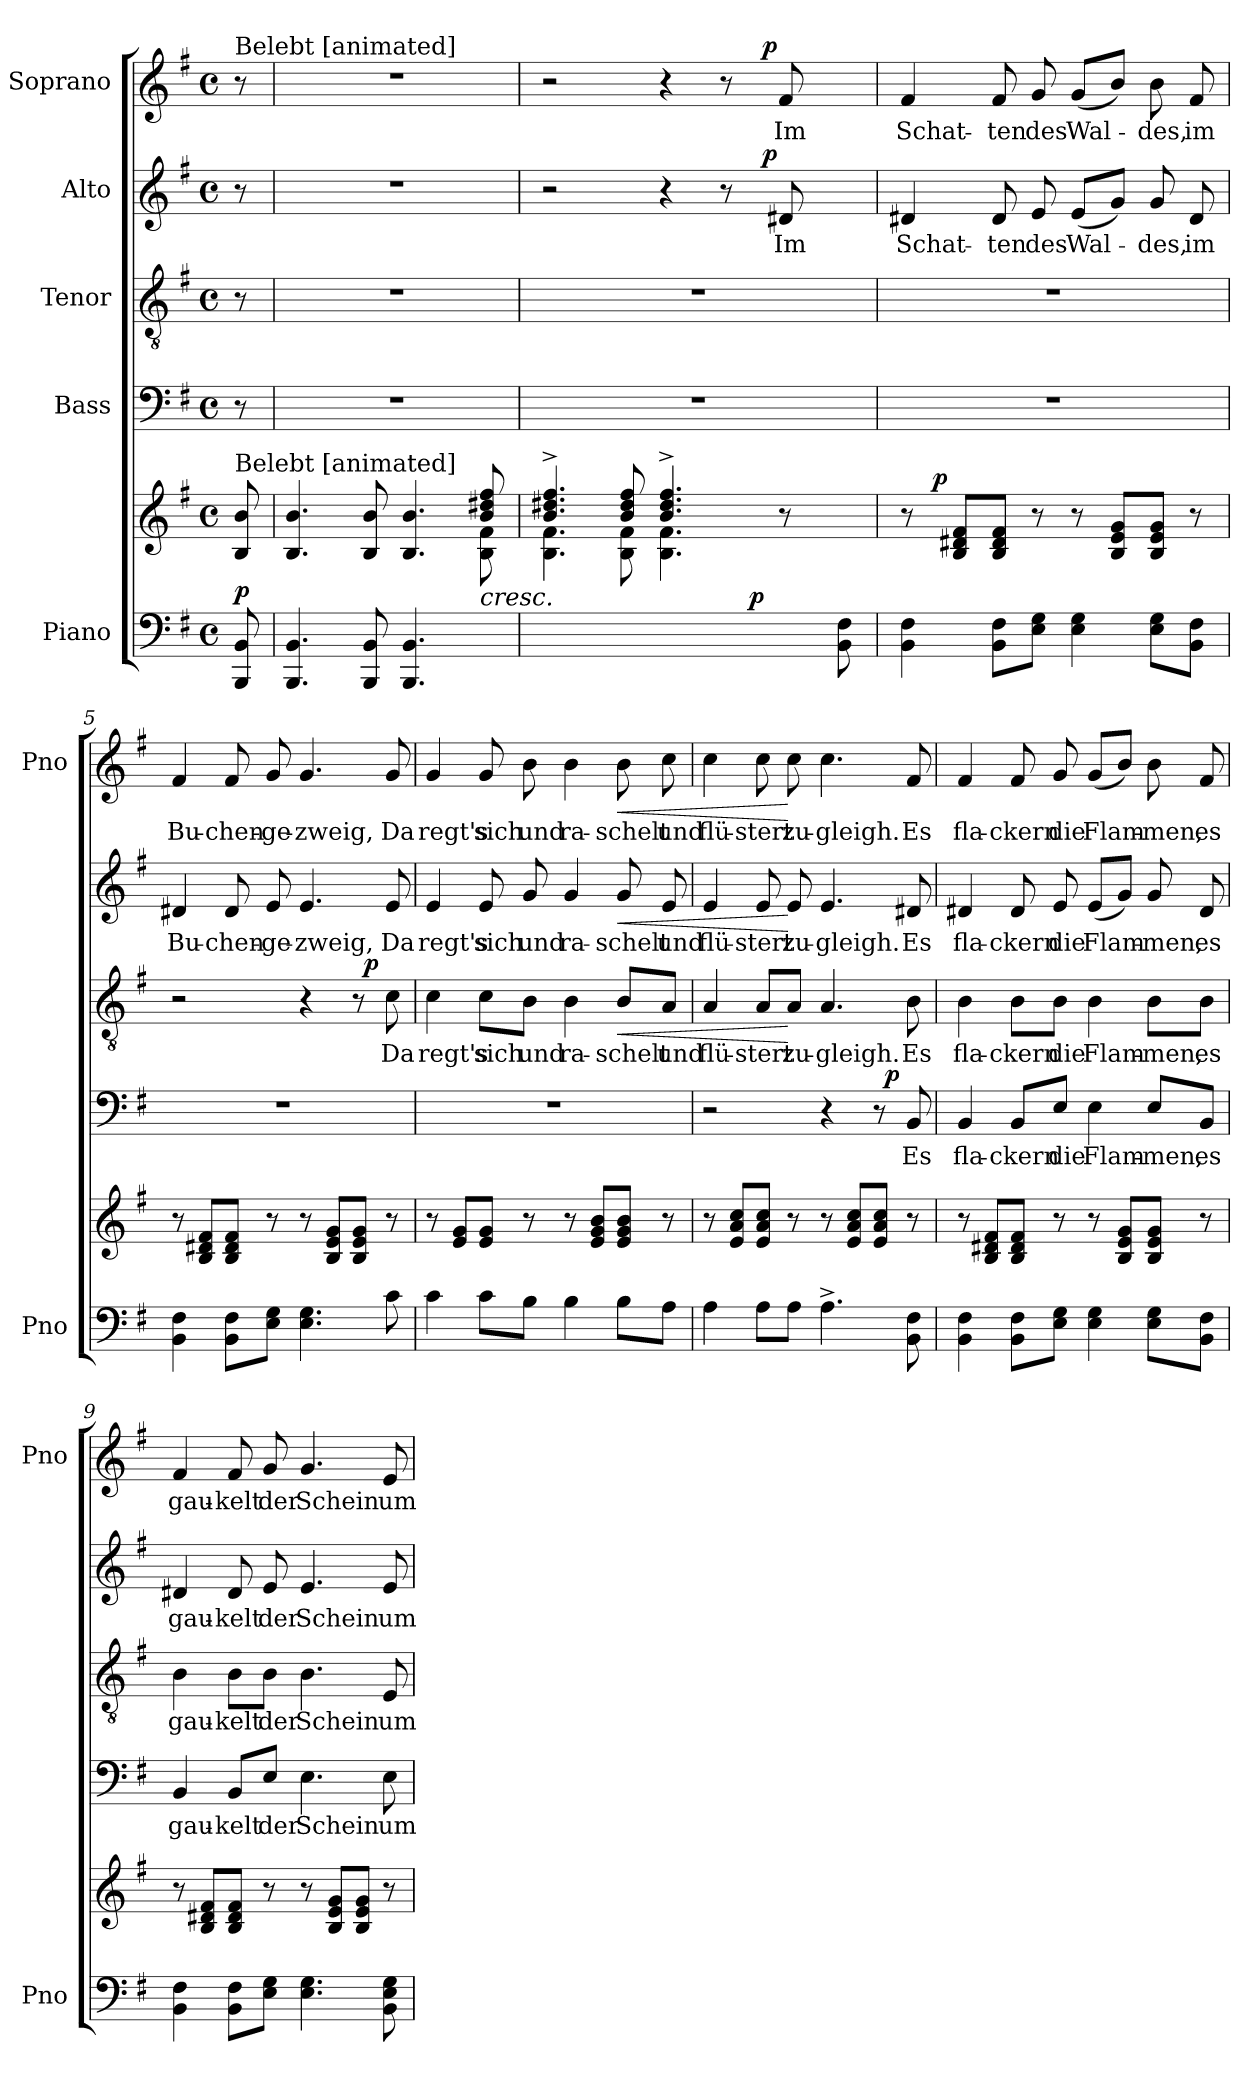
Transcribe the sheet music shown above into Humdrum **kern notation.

**kern	**kern	**dynam	**kern	**text	**dynam	**kern	**text	**dynam	**kern	**text	**dynam	**kern	**text	**dynam
*part5	*part5	*part5	*part4	*part4	*part4	*part3	*part3	*part3	*part2	*part2	*part2	*part1	*part1	*part1
*staff6	*staff5	*staff5/6	*staff4	*staff4	*staff4	*staff3	*staff3	*staff3	*staff2	*staff2	*staff2	*staff1	*staff1	*staff1
*I"Piano	*	*	*I"Bass	*	*	*I"Tenor	*	*	*I"Alto	*	*	*I"Soprano	*	*
*I'Pno	*	*	*	*	*	*	*	*	*	*	*	*I'Pno	*	*
*clefF4	*clefG2	*	*clefF4	*	*	*clefGv2	*	*	*clefG2	*	*	*clefG2	*	*
*k[f#]	*k[f#]	*	*k[f#]	*	*	*k[f#]	*	*	*k[f#]	*	*	*k[f#]	*	*
*e:	*e:	*	*e:	*	*	*e:	*	*	*e:	*	*	*e:	*	*
*M4/4	*M4/4	*	*M4/4	*	*	*M4/4	*	*	*M4/4	*	*	*M4/4	*	*
*met(c)	*met(c)	*	*met(c)	*	*	*met(c)	*	*	*met(c)	*	*	*met(c)	*	*
=1	=1	=1	=1	=1	=1	=1	=1	=1	=1	=1	=1	=1	=1	=1
!	!	!	!	!	!	!	!	!	!	!	!	!LO:TX:a:t=Belebt [animated]	!	!
!	!LO:TX:a:t=Belebt [animated]	!	!	!	!	!	!	!	!	!	!	!	!	!
!	!	!LO:DY:a=2	!	!	!	!	!	!	!	!	!	!	!	!
8BBB/ 8BB/	8B/ 8b/	p	8r	.	.	8r	.	.	8r	.	.	8r	.	.
=2	=2	=2	=2	=2	=2	=2	=2	=2	=2	=2	=2	=2	=2	=2
*	*^	*	*	*	*	*	*	*	*	*	*	*	*	*
4.BBB/ 4.BB/	4.B/ 4.b/	2..ryy	.	1r	.	.	1r	.	.	1r	.	.	1r	.	.
8BBB/ 8BB/	8B/ 8b/	.	.	.	.	.	.	.	.	.	.	.	.	.	.
4.BBB/ 4.BB/	4.B/ 4.b/	.	.	.	.	.	.	.	.	.	.	.	.	.	.
!	!	!	!LO:HP:b	!	!	!	!	!	!	!	!	!	!	!	!
8ryy	8b/ 8dd#X/ 8ff#/	8B\ 8f#\	<	.	.	.	.	.	.	.	.	.	.	.	.
=3	=3	=3	=3	=3	=3	=3	=3	=3	=3	=3	=3	=3	=3	=3	=3
*	*	*	*	*	*	*	*	*	*	*^	*	*	*^	*	*
96%79ryy	4.b/^> 4.dd#X/^> 4.ff#/^>	4.B\ 4.f#\	.	1r	.	.	1r	.	.	2r	2ryy	.	.	2r	2ryy	.	.
.	8b/ 8dd#/ 8ff#/	8B\ 8f#\	.	.	.	.	.	.	.	.	.	.	.	.	.	.	.
.	4.b/^> 4.dd#/^> 4.ff#/^>	4.B\ 4.f#\	.	.	.	.	.	.	.	4r	4ryy	.	.	4r	4ryy	.	.
.	.	.	.	.	.	.	.	.	.	8r	16.ryy	.	.	8r	16.ryy	.	.
!	!	!	!LO:DY:a=2	!	!	!	!	!	!	!	!	!	!	!	!	!	!
96%5ryy	.	.	p	.	.	.	.	.	.	.	.	.	.	.	.	.	.
!	!	!	!	!	!	!	!	!	!	!	!	!	!LO:DY:a	!	!	!	!LO:DY:a
.	.	.	.	.	.	.	.	.	.	.	8ryy	.	p	.	8ryy	.	p
8BB\ 8F#\	8r	8ryy	[	.	.	.	.	.	.	8d#X/	.	Im	.	8f#/	.	Im	.
.	.	.	.	.	.	.	.	.	.	.	32ryy	.	.	.	32ryy	.	.
*	*	*	*	*	*	*	*	*	*	*v	*v	*	*	*	*	*	*
*	*	*	*	*	*	*	*	*	*	*	*	*	*v	*v	*	*
=4	=4	=4	=4	=4	=4	=4	=4	=4	=4	=4	=4	=4	=4	=4	=4
4BB\ 4F#\	8r	12ryy	.	1r	.	.	1r	.	.	4d#X/	Schat-	.	4f#/	Schat-	.
!	!	!	!LO:DY:a	!	!	!	!	!	!	!	!	!	!	!	!
.	.	3%2ryy	p	.	.	.	.	.	.	.	.	.	.	.	.
.	8B/ 8d#X/ 8f#/L	.	.	.	.	.	.	.	.	.	.	.	.	.	.
8BB\ 8F#\L	8B/ 8d#/ 8f#/J	.	.	.	.	.	.	.	.	8d#/	-ten	.	8f#/	-ten	.
8E\ 8G\J	8r	.	.	.	.	.	.	.	.	8e/	des	.	8g/	des	.
4E\ 4G\	8r	.	.	.	.	.	.	.	.	(8e/L	Wal-	.	(8g/L	Wal-	.
.	8B/ 8e/ 8g/L	.	.	.	.	.	.	.	.	8g/J)	.	.	8b/J)	.	.
8E\ 8G\L	8B/ 8e/ 8g/J	6.ryy	.	.	.	.	.	.	.	8g/	-des,	.	8b\	-des,	.
8BB\ 8F#\J	8r	.	.	.	.	.	.	.	.	8d#/	im	.	8f#/	im	.
*	*v	*v	*	*	*	*	*	*	*	*	*	*	*	*	*
=5	=5	=5	=5	=5	=5	=5	=5	=5	=5	=5	=5	=5	=5	=5
*	*	*	*	*	*	*^	*	*	*	*	*	*	*	*
4BB\ 4F#\	8r	.	1r	.	.	2r	2ryy	.	.	4d#X/	Bu-	.	4f#/	Bu-	.
.	8B/ 8d#X/ 8f#/L	.	.	.	.	.	.	.	.	.	.	.	.	.	.
8BB\ 8F#\L	8B/ 8d#/ 8f#/J	.	.	.	.	.	.	.	.	8d#/	-chen-	.	8f#/	-chen-	.
8E\ 8G\J	8r	.	.	.	.	.	.	.	.	8e/	-ge-	.	8g/	-ge-	.
4.E\ 4.G\	8r	.	.	.	.	4r	4ryy	.	.	4.e/	-zweig,	.	4.g/	-zweig,	.
.	8B/ 8e/ 8g/L	.	.	.	.	.	.	.	.	.	.	.	.	.	.
.	8B/ 8e/ 8g/J	.	.	.	.	8r	32ryy	.	.	.	.	.	.	.	.
!	!	!	!	!	!	!	!	!	!LO:DY:a	!	!	!	!	!	!
.	.	.	.	.	.	.	8..ryy	.	p	.	.	.	.	.	.
8c\	8r	.	.	.	.	8c\	.	Da	.	8e/	Da	.	8g/	Da	.
*	*	*	*	*	*	*v	*v	*	*	*	*	*	*	*	*
!!LO:LB:g=z
=6	=6	=6	=6	=6	=6	=6	=6	=6	=6	=6	=6	=6	=6	=6
4c\	8r	.	1r	.	.	4c\	regt's	.	4e/	regt's	.	4g/	regt's	.
.	8e/ 8g/L	.	.	.	.	.	.	.	.	.	.	.	.	.
8c\L	8e/ 8g/J	.	.	.	.	8c\L	sich	.	8e/	sich	.	8g/	sich	.
8B\J	8r	.	.	.	.	8B\J	und	.	8g/	und	.	8b\	und	.
4B\	8r	.	.	.	.	4B\	ra-	.	4g/	ra-	.	4b\	ra-	.
.	8e/ 8g/ 8b/L	.	.	.	.	.	.	.	.	.	.	.	.	.
!	!	!	!	!	!	!	!	!LO:HP:b	!	!	!LO:HP:b	!	!	!LO:HP:b
8B\L	8e/ 8g/ 8b/J	.	.	.	.	8B/L	-schelt	<	8g/	-schelt	<	8b\	-schelt	<
8A\J	8r	.	.	.	.	8A/J	und	.	8e/	und	.	8cc\	und	.
=7	=7	=7	=7	=7	=7	=7	=7	=7	=7	=7	=7	=7	=7	=7
*	*	*	*^	*	*	*	*	*	*	*	*	*	*	*
4A\	8r	.	2r	2ryy	.	.	4A/	flü-	.	4e/	flü-	.	4cc\	flü-	.
.	8e/ 8a/ 8cc/L	.	.	.	.	.	.	.	.	.	.	.	.	.	.
8A\L	8e/ 8a/ 8cc/J	.	.	.	.	.	8A/L	-stert	.	8e/	-stert	.	8cc\	-stert	.
8A\J	8r	.	.	.	.	.	8A/J	zu-	[	8e/	zu-	[	8cc\	zu-	[
4.A^>\	8r	.	4r	4ryy	.	.	4.A/	-gleigh.	.	4.e/	-gleigh.	.	4.cc\	-gleigh.	.
.	8e/ 8a/ 8cc/L	.	.	.	.	.	.	.	.	.	.	.	.	.	.
.	8e/ 8a/ 8cc/J	.	8r	32ryy	.	.	.	.	.	.	.	.	.	.	.
!	!	!	!	!	!	!LO:DY:a	!	!	!	!	!	!	!	!	!
.	.	.	.	8..ryy	.	p	.	.	.	.	.	.	.	.	.
8BB\ 8F#\	8r	.	8BB/	.	Es	.	8B\	Es	.	8d#X/	Es	.	8f#/	Es	.
*	*	*	*v	*v	*	*	*	*	*	*	*	*	*	*	*
=8	=8	=8	=8	=8	=8	=8	=8	=8	=8	=8	=8	=8	=8	=8
4BB\ 4F#\	8r	.	4BB/	fla-	.	4B\	fla-	.	4d#X/	fla-	.	4f#/	fla-	.
.	8B/ 8d#X/ 8f#/L	.	.	.	.	.	.	.	.	.	.	.	.	.
8BB\ 8F#\L	8B/ 8d#/ 8f#/J	.	8BB/L	-ckern	.	8B\L	-ckern	.	8d#/	-ckern	.	8f#/	-ckern	.
8E\ 8G\J	8r	.	8E/J	die	.	8B\J	die	.	8e/	die	.	8g/	die	.
4E\ 4G\	8r	.	4E\	Flam-	.	4B\	Flam-	.	(8e/L	Flam-	.	(8g/L	Flam-	.
.	8B/ 8e/ 8g/L	.	.	.	.	.	.	.	8g/J)	.	.	8b/J)	.	.
8E\ 8G\L	8B/ 8e/ 8g/J	.	8E/L	-men,	.	8B\L	-men,	.	8g/	-men,	.	8b\	-men,	.
8BB\ 8F#\J	8r	.	8BB/J	es	.	8B\J	es	.	8d#/	es	.	8f#/	es	.
=9	=9	=9	=9	=9	=9	=9	=9	=9	=9	=9	=9	=9	=9	=9
4BB\ 4F#\	8r	.	4BB/	gau-	.	4B\	gau-	.	4d#X/	gau-	.	4f#/	gau-	.
.	8B/ 8d#X/ 8f#/L	.	.	.	.	.	.	.	.	.	.	.	.	.
8BB\ 8F#\L	8B/ 8d#/ 8f#/J	.	8BB/L	-kelt	.	8B\L	-kelt	.	8d#/	-kelt	.	8f#/	-kelt	.
8E\ 8G\J	8r	.	8E/J	der	.	8B\J	der	.	8e/	der	.	8g/	der	.
4.E\ 4.G\	8r	.	4.E\	Schein	.	4.B\	Schein	.	4.e/	Schein	.	4.g/	Schein	.
.	8B/ 8e/ 8g/L	.	.	.	.	.	.	.	.	.	.	.	.	.
.	8B/ 8e/ 8g/J	.	.	.	.	.	.	.	.	.	.	.	.	.
8BB\ 8E\ 8G\	8r	.	8E\	um	.	8E/	um	.	8e/	um	.	8e/	um	.
=	=	=	=	=	=	=	=	=	=	=	=	=	=	=
*-	*-	*-	*-	*-	*-	*-	*-	*-	*-	*-	*-	*-	*-	*-
